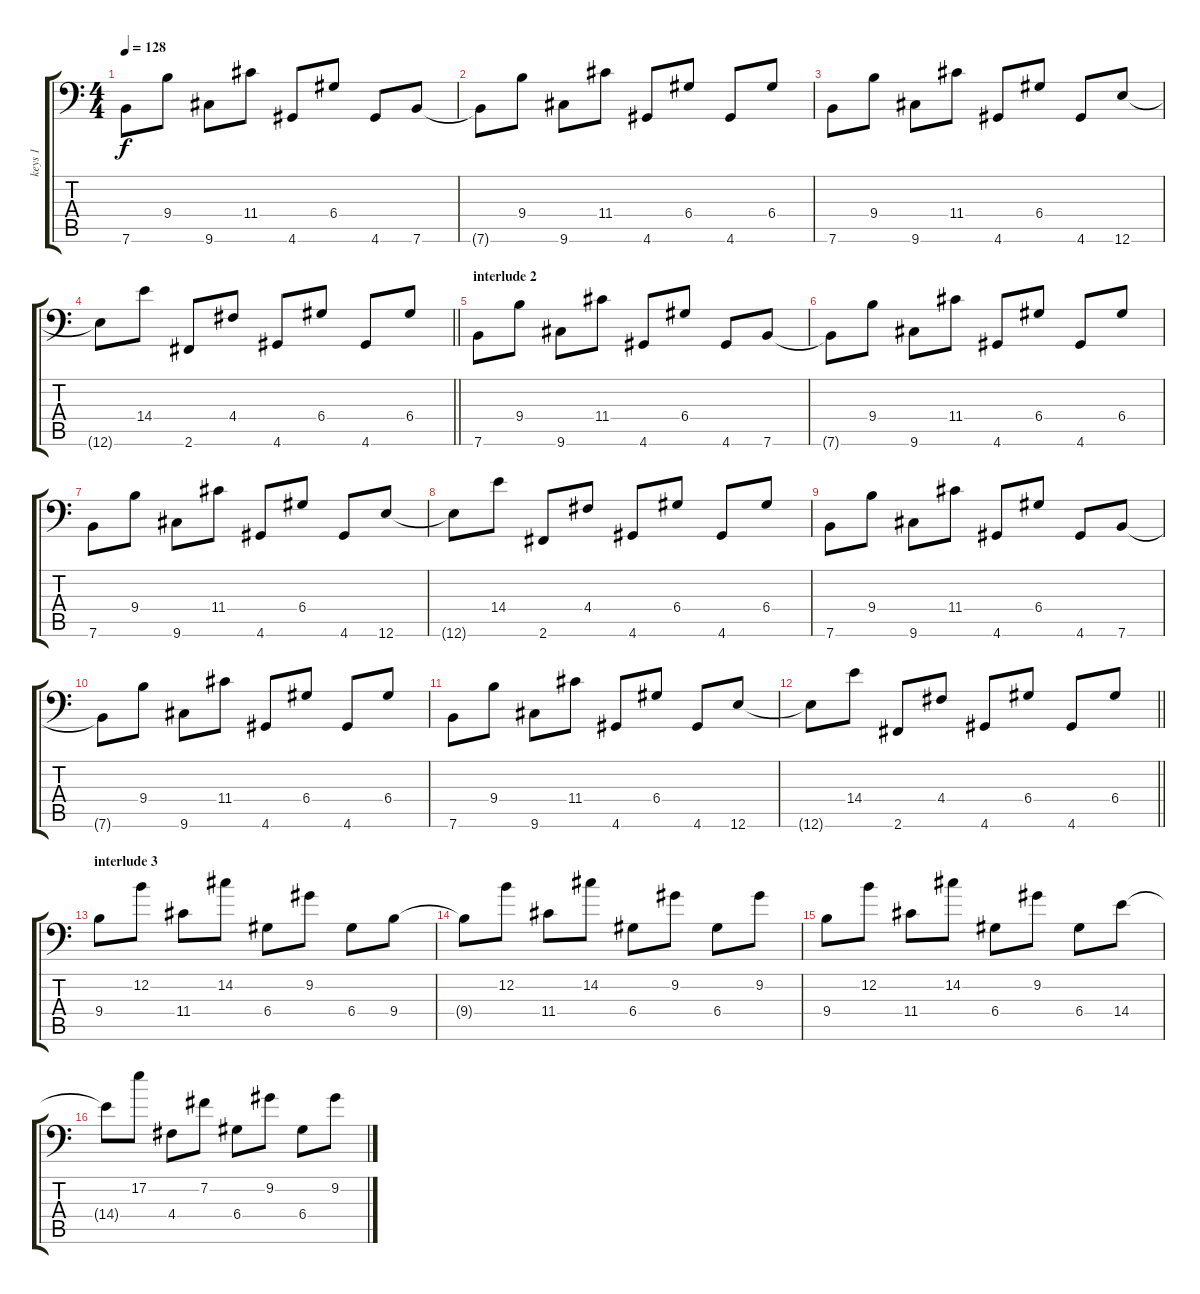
\track ("keys 1" "keys 1") {instrument electricbasspick}
\staff {score tabs}
\tuning (E3 B2 G2 D2 A1 E1) {hide}
\ts (4 4)
\tempo 128
\clef f4
\ks c
7.6.8{dy f} 9.4.8 9.6.8 11.4.8 4.6.8 6.4.8 4.6.8 7.6.8 |
7.6{t}.8 9.4.8 9.6.8 11.4.8 4.6.8 6.4.8 4.6.8 6.4.8 |
7.6.8 9.4.8 9.6.8 11.4.8 4.6.8 6.4.8 4.6.8 12.6.8 |
\barLineRight lightlight
12.6{t}.8 14.4.8 2.6.8 4.4.8 4.6.8 6.4.8 4.6.8 6.4.8 |
\section ("" "interlude 2")
7.6.8 9.4.8 9.6.8 11.4.8 4.6.8 6.4.8 4.6.8 7.6.8 |
7.6{t}.8 9.4.8 9.6.8 11.4.8 4.6.8 6.4.8 4.6.8 6.4.8 |
7.6.8 9.4.8 9.6.8 11.4.8 4.6.8 6.4.8 4.6.8 12.6.8 |
12.6{t}.8 14.4.8 2.6.8 4.4.8 4.6.8 6.4.8 4.6.8 6.4.8 |
7.6.8 9.4.8 9.6.8 11.4.8 4.6.8 6.4.8 4.6.8 7.6.8 |
7.6{t}.8 9.4.8 9.6.8 11.4.8 4.6.8 6.4.8 4.6.8 6.4.8 |
7.6.8 9.4.8 9.6.8 11.4.8 4.6.8 6.4.8 4.6.8 12.6.8 |
\barLineRight lightlight
12.6{t}.8 14.4.8 2.6.8 4.4.8 4.6.8 6.4.8 4.6.8 6.4.8 |
\section ("" "interlude 3")
9.4.8 12.2.8 11.4.8 14.2.8 6.4.8 9.2.8 6.4.8 9.4.8 |
9.4{t}.8 12.2.8 11.4.8 14.2.8 6.4.8 9.2.8 6.4.8 9.2.8 |
9.4.8 12.2.8 11.4.8 14.2.8 6.4.8 9.2.8 6.4.8 14.4.8 |
14.4{t}.8 17.2.8 4.4.8 7.2.8 6.4.8 9.2.8 6.4.8 9.2.8
